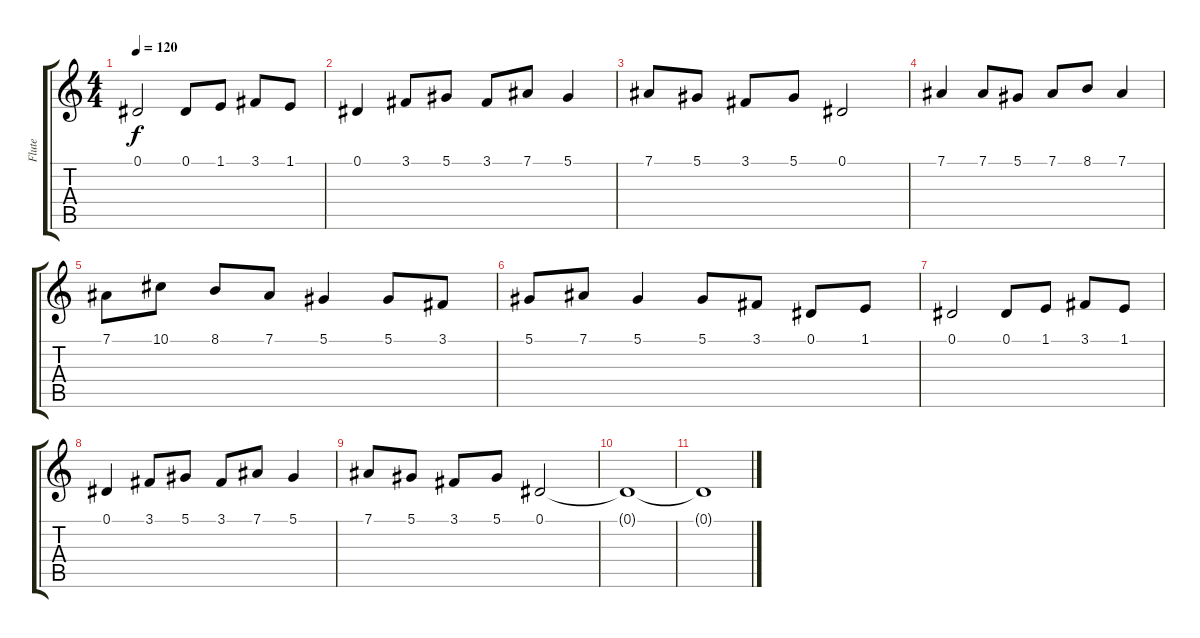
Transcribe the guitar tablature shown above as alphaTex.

\track ("Flute" "Flute") {instrument flute}
\staff {score tabs}
\tuning (Eb4 Bb3 Gb3 Db3 Ab2 Eb2) {hide}
\ts (4 4)
\tempo 120
\clef g2
\ks c
0.1.2{dy f} 0.1.8 1.1.8 3.1.8 1.1.8 |
0.1.4 3.1.8 5.1.8 3.1.8 7.1.8 5.1.4 |
7.1.8 5.1.8 3.1.8 5.1.8 0.1.2 |
7.1.4 7.1.8 5.1.8 7.1.8 8.1.8 7.1.4 |
7.1.8 10.1.8 8.1.8 7.1.8 5.1.4 5.1.8 3.1.8 |
5.1.8 7.1.8 5.1.4 5.1.8 3.1.8 0.1.8 1.1.8 |
0.1.2 0.1.8 1.1.8 3.1.8 1.1.8 |
0.1.4 3.1.8 5.1.8 3.1.8 7.1.8 5.1.4 |
7.1.8 5.1.8 3.1.8 5.1.8 0.1.2{volume 0} |
0.1{t}.1 |
0.1{t}.1
